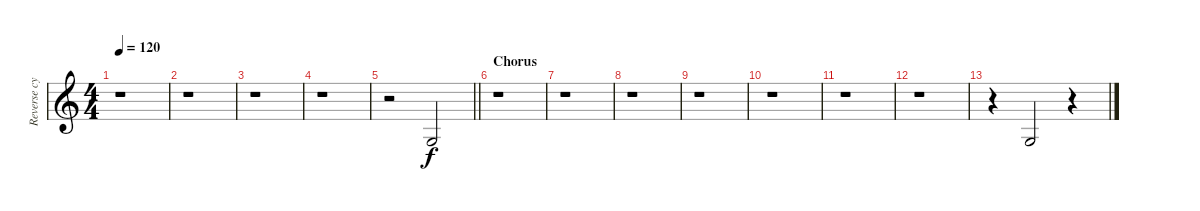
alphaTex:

\track ("Reverse cymbal" "Reverse cy") {instrument reversecymbal}
\staff {score}
\tuning (E4 B3 G3 D3 A2 E2) {hide}
\ts (4 4)
\tempo 120
\clef g2
\ks c
r.1{dy f} |
r.1 |
r.1 |
r.1 |
\barLineRight lightlight
r.2 0.3.2 |
\section ("" "Chorus")
r.1 |
r.1 |
r.1 |
r.1 |
r.1 |
r.1 |
r.1 |
r.4 0.3.2 r.4
